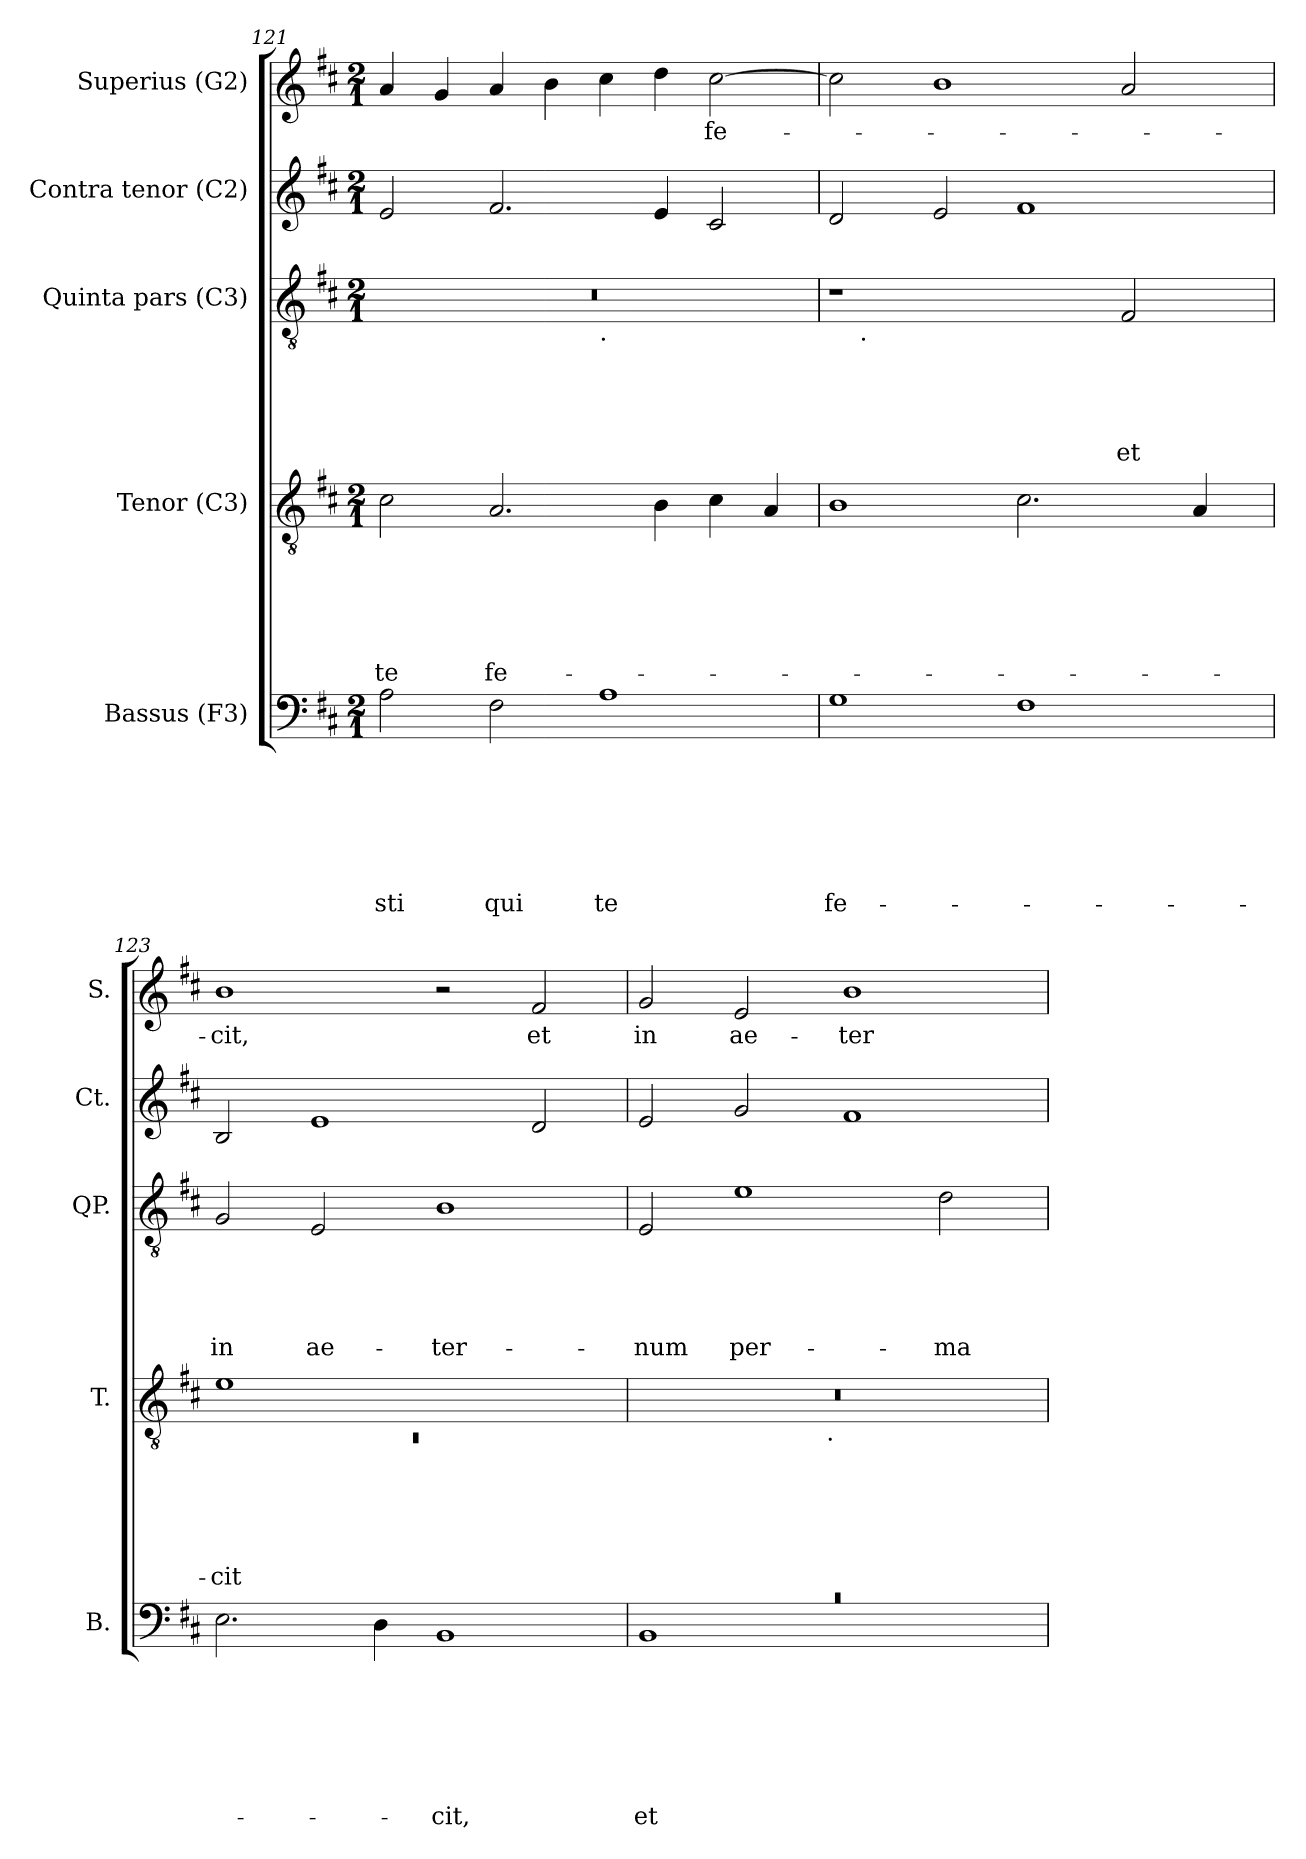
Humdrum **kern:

**kern	**text	**text	**text	**text	**text	**text	**text	**kern	**text	**text	**text	**text	**text	**text	**kern	**text	**text	**text	**text	**text	**kern	**kern	**text
*part5	*part5	*part5	*part5	*part5	*part5	*part5	*part5	*part4	*part4	*part4	*part4	*part4	*part4	*part4	*part3	*part3	*part3	*part3	*part3	*part3	*part2	*part1	*part1
*staff5	*staff5	*staff5	*staff5	*staff5	*staff5	*staff5	*staff5	*staff4	*staff4	*staff4	*staff4	*staff4	*staff4	*staff4	*staff3	*staff3	*staff3	*staff3	*staff3	*staff3	*staff2	*staff1	*staff1
*I"Bassus (F3)	*	*	*	*	*	*	*	*I"Tenor (C3)	*	*	*	*	*	*	*I"Quinta pars (C3)	*	*	*	*	*	*I"Contra tenor (C2)	*I"Superius (G2)	*
*I'B.	*	*	*	*	*	*	*	*I'T.	*	*	*	*	*	*	*I'QP.	*	*	*	*	*	*I'Ct.	*I'S.	*
!!LO:PB:g=z
*clefF4	*	*	*	*	*	*	*	*clefGv2	*	*	*	*	*	*	*clefGv2	*	*	*	*	*	*clefG2	*clefG2	*
*k[f#c#]	*	*	*	*	*	*	*	*k[f#c#]	*	*	*	*	*	*	*k[f#c#]	*	*	*	*	*	*k[f#c#]	*k[f#c#]	*
*D:	*	*	*	*	*	*	*	*D:	*	*	*	*	*	*	*D:	*	*	*	*	*	*D:	*D:	*
*M2/1	*	*	*	*	*	*	*	*M2/1	*	*	*	*	*	*	*M2/1	*	*	*	*	*	*M2/1	*M2/1	*
=121	=121	=121	=121	=121	=121	=121	=121	=121	=121	=121	=121	=121	=121	=121	=121	=121	=121	=121	=121	=121	=121	=121	=121
!	!	!	!	!	!	!	!LO:LY:b	!	!	!	!	!	!	!LO:LY:b	!	!	!	!	!	!	!	!	!
*	*	*	*	*	*	*	*	*	*	*	*	*	*	*	*^	*	*	*	*	*	*	*	*
2A\	.	.	.	.	.	.	-sti	2c#\	.	.	.	.	.	te	0r	1ryy	.	.	.	.	.	2e/	4a/	.
.	.	.	.	.	.	.	.	.	.	.	.	.	.	.	.	.	.	.	.	.	.	.	4g/	.
!	!	!	!	!	!	!	!LO:LY:b	!	!	!	!	!	!	!LO:LY:b	!	!	!	!	!	!	!	!	!	!
2F#\	.	.	.	.	.	.	qui	2.A/	.	.	.	.	.	fe-	.	.	.	.	.	.	.	2.f#/	4a/	.
.	.	.	.	.	.	.	.	.	.	.	.	.	.	.	.	.	.	.	.	.	.	.	4b\	.
!	!	!	!	!	!	!	!	!	!	!	!	!	!	!	!	!LO:TX:b:t=.	!	!	!	!	!	!	!	!
!	!	!	!	!	!	!	!LO:LY:b	!	!	!	!	!	!	!	!	!	!	!	!	!	!	!	!	!
1A	.	.	.	.	.	.	te	.	.	.	.	.	.	.	.	1ryy	.	.	.	.	.	.	4cc#\	.
.	.	.	.	.	.	.	.	4B\	.	.	.	.	.	.	.	.	.	.	.	.	.	4e/	4dd\	.
!	!	!	!	!	!	!	!	!	!	!	!	!	!	!	!	!	!	!	!	!	!	!	!	!LO:LY:b
.	.	.	.	.	.	.	.	4c#\	.	.	.	.	.	.	.	.	.	.	.	.	.	2c#/	[>2cc#\	fe-
.	.	.	.	.	.	.	.	4A/	.	.	.	.	.	.	.	.	.	.	.	.	.	.	.	.
=122	=122	=122	=122	=122	=122	=122	=122	=122	=122	=122	=122	=122	=122	=122	=122	=122	=122	=122	=122	=122	=122	=122	=122	=122
!	!	!	!	!	!	!	!LO:LY:b	!	!	!	!	!	!	!	!	!	!	!	!	!	!	!	!	!
1G	.	.	.	.	.	.	fe-	1B	.	.	.	.	.	.	1r	16.ryy	.	.	.	.	.	2d/	2cc#\]	.
!	!	!	!	!	!	!	!	!	!	!	!	!	!	!	!	!LO:TX:b:t=.	!	!	!	!	!	!	!	!
.	.	.	.	.	.	.	.	.	.	.	.	.	.	.	.	1ryy	.	.	.	.	.	.	.	.
.	.	.	.	.	.	.	.	.	.	.	.	.	.	.	.	.	.	.	.	.	.	2e/	1b	.
1F#	.	.	.	.	.	.	.	2.c#\	.	.	.	.	.	.	2ryy	.	.	.	.	.	.	1f#	.	.
.	.	.	.	.	.	.	.	.	.	.	.	.	.	.	.	2ryy	.	.	.	.	.	.	.	.
!	!	!	!	!	!	!	!	!	!	!	!	!	!	!	!	!	!	!	!	!	!LO:LY:b	!	!	!
.	.	.	.	.	.	.	.	.	.	.	.	.	.	.	2F#/	.	.	.	.	.	et	.	2a/	.
.	.	.	.	.	.	.	.	.	.	.	.	.	.	.	.	4ryy	.	.	.	.	.	.	.	.
.	.	.	.	.	.	.	.	4A/	.	.	.	.	.	.	.	.	.	.	.	.	.	.	.	.
.	.	.	.	.	.	.	.	.	.	.	.	.	.	.	.	8ryy	.	.	.	.	.	.	.	.
.	.	.	.	.	.	.	.	.	.	.	.	.	.	.	.	32ryy	.	.	.	.	.	.	.	.
=123	=123	=123	=123	=123	=123	=123	=123	=123	=123	=123	=123	=123	=123	=123	=123	=123	=123	=123	=123	=123	=123	=123	=123	=123
*	*	*	*	*	*	*	*	*^	*	*	*	*	*	*	*	*	*	*	*	*	*	*	*	*
!	!	!	!	!	!	!	!	!	!LO:N:vis=1	!	!	!	!	!	!LO:LY:b	!	!	!	!	!	!	!LO:LY:b	!	!	!LO:LY:b
*	*	*	*	*	*	*	*	*	*	*	*	*	*	*	*	*v	*v	*	*	*	*	*	*	*	*
2.E\	.	.	.	.	.	.	.	1e	0rC	.	.	.	.	.	-cit	2G/	.	.	.	.	in	2B/	1b	-cit,
!	!	!	!	!	!	!	!	!	!	!	!	!	!	!	!	!	!	!	!	!	!LO:LY:b	!	!	!
.	.	.	.	.	.	.	.	.	.	.	.	.	.	.	.	2E/	.	.	.	.	ae-	1e	.	.
4D\	.	.	.	.	.	.	.	.	.	.	.	.	.	.	.	.	.	.	.	.	.	.	.	.
!	!	!	!	!	!	!	!LO:LY:b	!	!	!	!	!	!	!	!	!	!	!	!	!	!LO:LY:b	!	!	!
1BB	.	.	.	.	.	.	-cit,	1ryy	.	.	.	.	.	.	.	1B	.	.	.	.	-ter-	.	2r	.
!	!	!	!	!	!	!	!	!	!	!	!	!	!	!	!	!	!	!	!	!	!	!	!	!LO:LY:b
.	.	.	.	.	.	.	.	.	.	.	.	.	.	.	.	.	.	.	.	.	.	2d/	2f#/	et
=124	=124	=124	=124	=124	=124	=124	=124	=124	=124	=124	=124	=124	=124	=124	=124	=124	=124	=124	=124	=124	=124	=124	=124	=124
!LO:N:vis=1	!	!	!	!	!	!	!LO:LY:b	!	!	!	!	!	!	!	!	!	!	!	!	!	!LO:LY:b	!	!	!LO:LY:b
*^	*	*	*	*	*	*	*	*	*	*	*	*	*	*	*	*	*	*	*	*	*	*	*	*
0rc	1BB	.	.	.	.	.	.	et	0r	2ryy	.	.	.	.	.	.	2E/	.	.	.	.	-num	2e/	2g/	in
!	!	!	!	!	!	!	!	!	!	!	!	!	!	!	!	!	!	!	!	!	!	!LO:LY:b	!	!	!LO:LY:b
.	.	.	.	.	.	.	.	.	.	4...ryy	.	.	.	.	.	.	1e	.	.	.	.	per-	2g/	2e/	ae-
!	!	!	!	!	!	!	!	!	!	!LO:TX:b:t=.	!	!	!	!	!	!	!	!	!	!	!	!	!	!	!
.	.	.	.	.	.	.	.	.	.	1ryy	.	.	.	.	.	.	.	.	.	.	.	.	.	.	.
!	!	!	!	!	!	!	!	!	!	!	!	!	!	!	!	!	!	!	!	!	!	!	!	!	!LO:LY:b
.	1ryy	.	.	.	.	.	.	.	.	.	.	.	.	.	.	.	.	.	.	.	.	.	1f#	1b	-ter-
!	!	!	!	!	!	!	!	!	!	!	!	!	!	!	!	!	!	!	!	!	!	!LO:LY:b	!	!	!
.	.	.	.	.	.	.	.	.	.	.	.	.	.	.	.	.	2d\	.	.	.	.	-ma-	.	.	.
.	.	.	.	.	.	.	.	.	.	32ryy	.	.	.	.	.	.	.	.	.	.	.	.	.	.	.
*v	*v	*	*	*	*	*	*	*	*	*	*	*	*	*	*	*	*	*	*	*	*	*	*	*	*
*	*	*	*	*	*	*	*	*v	*v	*	*	*	*	*	*	*	*	*	*	*	*	*	*	*
=	=	=	=	=	=	=	=	=	=	=	=	=	=	=	=	=	=	=	=	=	=	=	=
*-	*-	*-	*-	*-	*-	*-	*-	*-	*-	*-	*-	*-	*-	*-	*-	*-	*-	*-	*-	*-	*-	*-	*-
